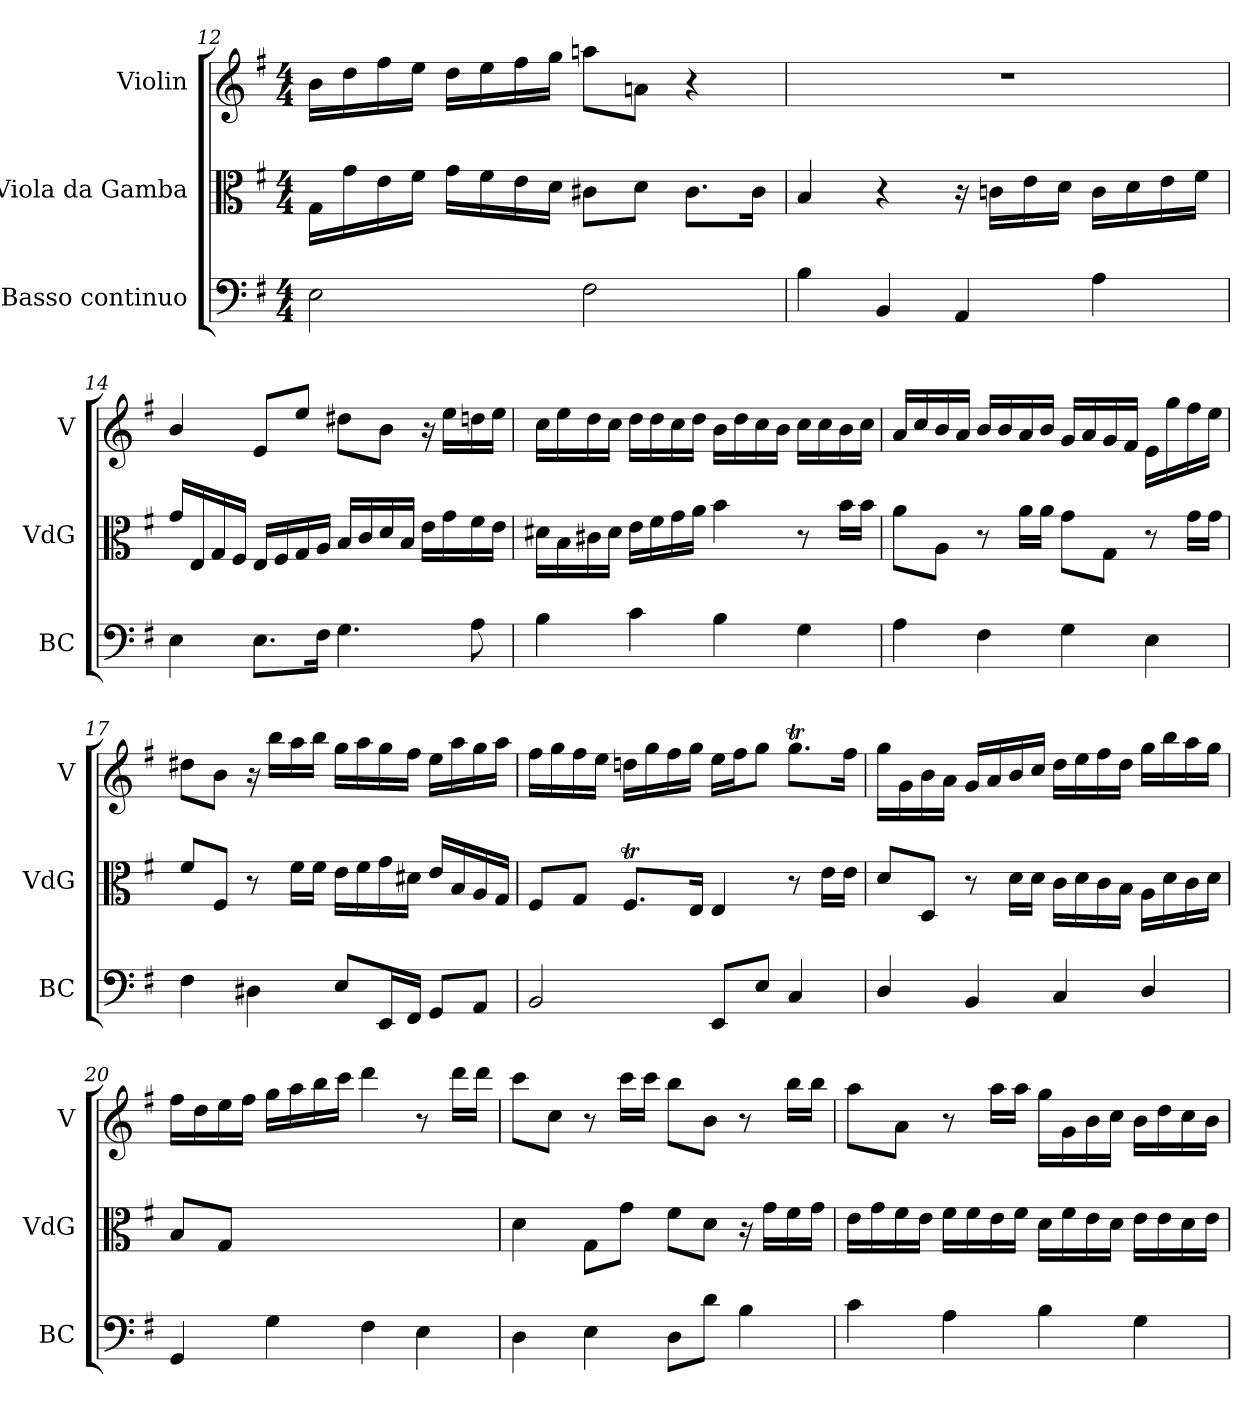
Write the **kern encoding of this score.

**kern	**kern	**kern
*part3	*part2	*part1
*staff3	*staff2	*staff1
*I"Basso continuo	*I"Viola da Gamba	*I"Violin
*I'BC	*I'VdG	*I'V
*clefF4	*clefC3	*clefG2
*k[f#]	*k[f#]	*k[f#]
*e:	*e:	*e:
*M4/4	*M4/4	*M4/4
=12	=12	=12
2E\	16G\LL	16b\LL
.	16g\	16dd\
.	16e\	16ff#\
.	16f#\JJ	16ee\JJ
.	16g\LL	16dd\LL
.	16f#\	16ee\
.	16e\	16ff#\
.	16d\JJ	16gg\JJ
2F#\	8c#X\L	8aan\L
.	8d\J	8an\J
.	8.c#\L	4r
.	16c#\Jk	.
!!LO:LB:g=z
=13	=13	=13
4B\	4B/	1r
4BB/	4r	.
4AA/	16r	.
.	16cn\LL	.
.	16e\	.
.	16d\JJ	.
4A\	16c\LL	.
.	16d\	.
.	16e\	.
.	16f#\JJ	.
=14	=14	=14
4E\	16g/LL	4b/
.	16E/	.
.	16G/	.
.	16F#/JJ	.
8.E\L	16E/LL	8e/L
.	16F#/	.
.	16G/	8ee/J
16F#\Jk	16A/JJ	.
4.G\	16B/LL	8dd#X\L
.	16c/	.
.	16d/	8b\J
.	16B/JJ	.
.	16e\LL	16r
.	16g\	16ee\LL
8A\	16f#\	16ddn\
.	16e\JJ	16ee\JJ
=15	=15	=15
4B\	16d#X\LL	16cc\LL
.	16B\	16ee\
.	16c#X\	16dd\
.	16d#\JJ	16cc\JJ
4c\	16e\LL	16dd\LL
.	16f#\	16dd\
.	16g\	16cc\
.	16a\JJ	16dd\JJ
4B\	4b\	16b\LL
.	.	16dd\
.	.	16cc\
.	.	16b\JJ
4G\	8r	16cc\LL
.	.	16cc\
.	16b\LL	16b\
.	16b\JJ	16cc\JJ
!!LO:LB:g=z
=16	=16	=16
4A\	8a\L	16a/LL
.	.	16cc/
.	8A\J	16b/
.	.	16a/JJ
4F#\	8r	16b/LL
.	.	16b/
.	16a\LL	16a/
.	16a\JJ	16b/JJ
4G\	8g\L	16g/LL
.	.	16a/
.	8G\J	16g/
.	.	16f#/JJ
4E\	8r	16e\LL
.	.	16gg\
.	16g\LL	16ff#\
.	16g\JJ	16ee\JJ
=17	=17	=17
4F#\	8f#/L	8dd#X\L
.	8F#/J	8b\J
4D#X\	8r	16r
.	.	16bb\LL
.	16f#\LL	16aa\
.	16f#\JJ	16bb\JJ
8E/L	16e\LL	16gg\LL
.	16f#\	16aa\
16EE/L	16g\	16gg\
16FF#/JJ	16d#X\JJ	16ff#\JJ
8GG/L	16e/LL	16ee\LL
.	16B/	16aa\
8AA/J	16A/	16gg\
.	16G/JJ	16aa\JJ
=18	=18	=18
2BB/	8F#/L	16ff#\LL
.	.	16gg\
.	8G/J	16ff#\
.	.	16ee\JJ
.	8.F#t/L	16ddn\LL
.	.	16gg\
.	.	16ff#\
.	16E/Jk	16gg\JJ
8EE/L	4E/	16ee\LL
.	.	16ff#\J
8E/J	.	8gg\J
4C/	8r	8.ggT\L
.	16e\LL	.
.	16e\JJ	16ff#\Jk
!!LO:LB:g=z
=19	=19	=19
4D/	8d/L	16gg\LL
.	.	16g\
.	8D/J	16b\
.	.	16a\JJ
4BB/	8r	16g/LL
.	.	16a/
.	16d\LL	16b/
.	16d\JJ	16cc/JJ
4C/	16c\LL	16dd\LL
.	16d\	16ee\
.	16c\	16ff#\
.	16B\JJ	16dd\JJ
4D/	16A\LL	16gg\LL
.	16d\	16bb\
.	16c\	16aa\
.	16d\JJ	16gg\JJ
=20	=20	=20
4GG/	8B/L	16ff#\LL
.	.	16dd\
.	8G/J	16ee\
.	.	16ff#\JJ
4G\	2.ryy	16gg\LL
.	.	16aa\
.	.	16bb\
.	.	16ccc\JJ
4F#\	.	4ddd\
4E\	.	8r
.	.	16ddd\LL
.	.	16ddd\JJ
=21	=21	=21
4D\	4d\	8ccc\L
.	.	8cc\J
4E\	8G\L	8r
.	8g\J	16ccc\LL
.	.	16ccc\JJ
8D\L	8f#\L	8bb\L
8d\J	8d\J	8b\J
4B\	16r	8r
.	16g\LL	.
.	16f#\	16bb\LL
.	16g\JJ	16bb\JJ
!!LO:LB:g=z
=22	=22	=22
4c\	16e\LL	8aa\L
.	16g\	.
.	16f#\	8a\J
.	16e\JJ	.
4A\	16f#\LL	8r
.	16f#\	.
.	16e\	16aa\LL
.	16f#\JJ	16aa\JJ
4B\	16d\LL	16gg\LL
.	16f#\	16g\
.	16e\	16b\
.	16d\JJ	16cc\JJ
4G\	16e\LL	16b\LL
.	16e\	16dd\
.	16d\	16cc\
.	16e\JJ	16b\JJ
=	=	=
*-	*-	*-
